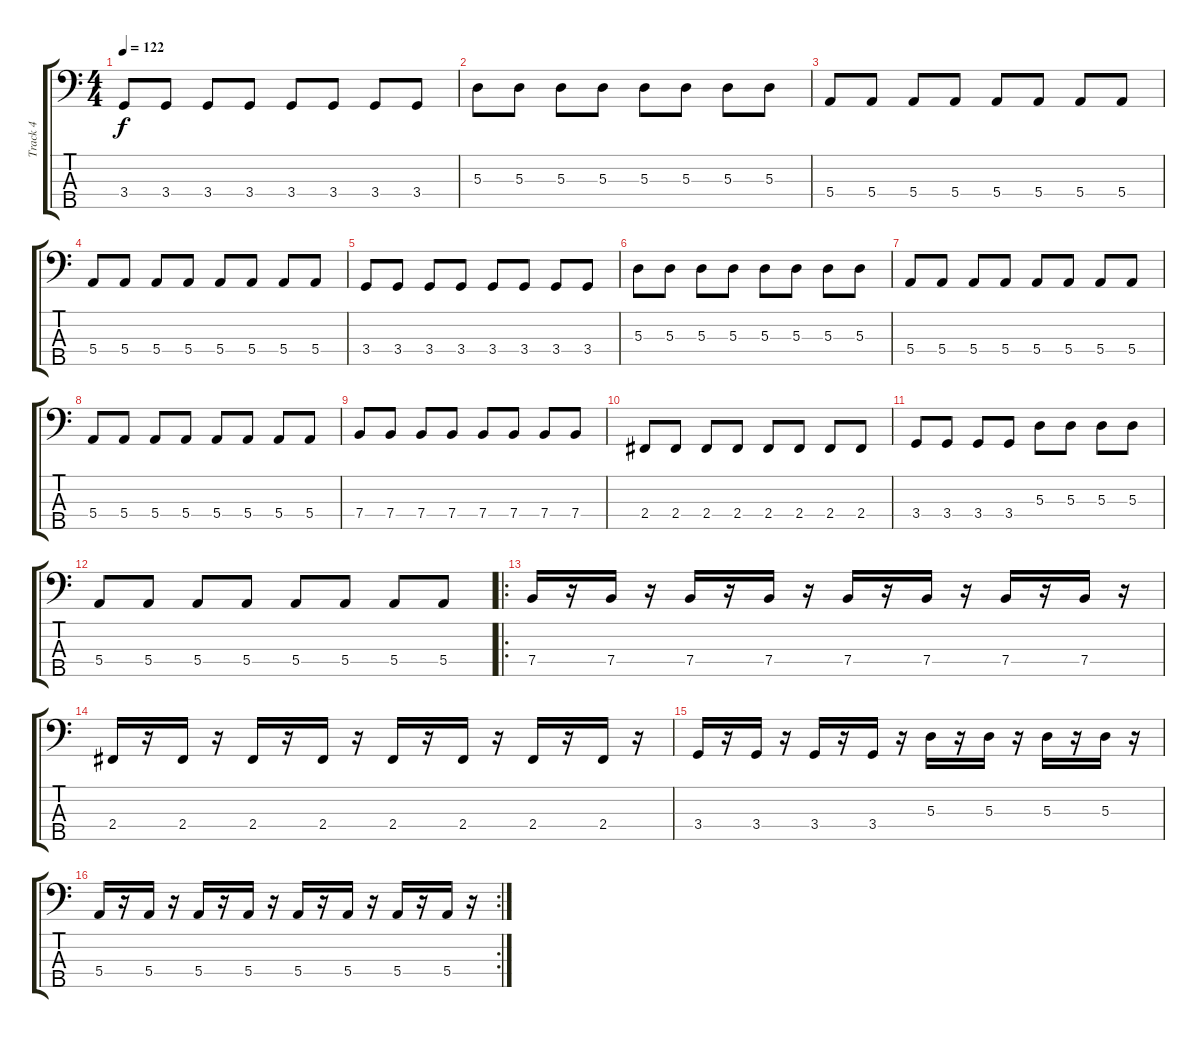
\track ("Track 4" "Track 4") {instrument electricbassfinger}
\staff {score tabs}
\tuning (G2 D2 A1 E1 B0) {hide}
\ts (4 4)
\tempo 122
\clef f4
\ks c
3.4.8{dy f} 3.4.8 3.4.8 3.4.8 3.4.8 3.4.8 3.4.8 3.4.8 |
5.3.8 5.3.8 5.3.8 5.3.8 5.3.8 5.3.8 5.3.8 5.3.8 |
5.4.8 5.4.8 5.4.8 5.4.8 5.4.8 5.4.8 5.4.8 5.4.8 |
5.4.8 5.4.8 5.4.8 5.4.8 5.4.8 5.4.8 5.4.8 5.4.8 |
3.4.8 3.4.8 3.4.8 3.4.8 3.4.8 3.4.8 3.4.8 3.4.8 |
5.3.8 5.3.8 5.3.8 5.3.8 5.3.8 5.3.8 5.3.8 5.3.8 |
5.4.8 5.4.8 5.4.8 5.4.8 5.4.8 5.4.8 5.4.8 5.4.8 |
5.4.8 5.4.8 5.4.8 5.4.8 5.4.8 5.4.8 5.4.8 5.4.8 |
7.4.8 7.4.8 7.4.8 7.4.8 7.4.8 7.4.8 7.4.8 7.4.8 |
2.4.8 2.4.8 2.4.8 2.4.8 2.4.8 2.4.8 2.4.8 2.4.8 |
3.4.8 3.4.8 3.4.8 3.4.8 5.3.8 5.3.8 5.3.8 5.3.8 |
5.4.8 5.4.8 5.4.8 5.4.8 5.4.8 5.4.8 5.4.8 5.4.8 |
\ro
7.4.16 r.16 7.4.16 r.16 7.4.16 r.16 7.4.16 r.16 7.4.16 r.16 7.4.16 r.16 7.4.16 r.16 7.4.16 r.16 |
2.4.16 r.16 2.4.16 r.16 2.4.16 r.16 2.4.16 r.16 2.4.16 r.16 2.4.16 r.16 2.4.16 r.16 2.4.16 r.16 |
3.4.16 r.16 3.4.16 r.16 3.4.16 r.16 3.4.16 r.16 5.3.16 r.16 5.3.16 r.16 5.3.16 r.16 5.3.16 r.16 |
\rc 2
5.4.16 r.16 5.4.16 r.16 5.4.16 r.16 5.4.16 r.16 5.4.16 r.16 5.4.16 r.16 5.4.16 r.16 5.4.16 r.16
